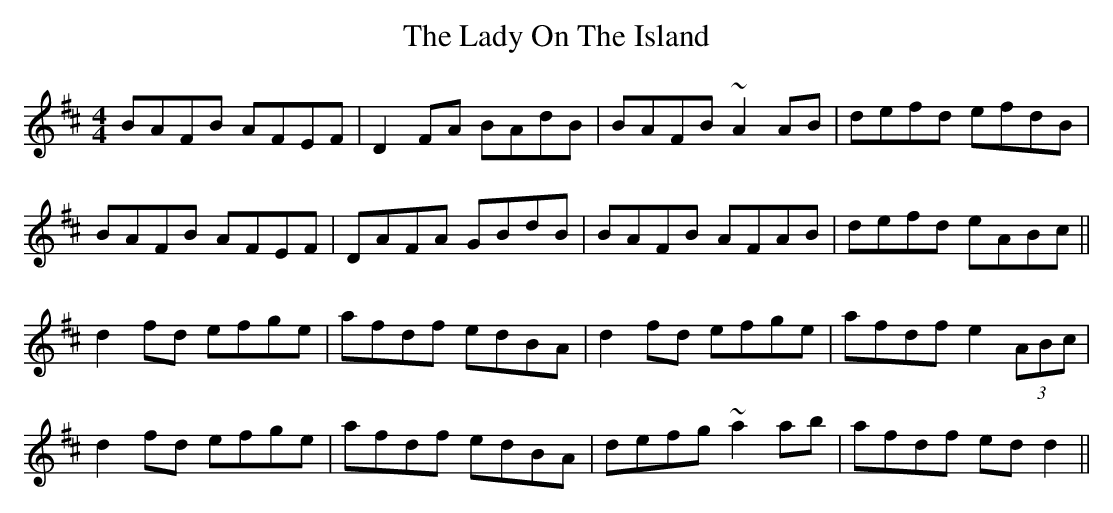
X:1
T: The Lady On The Island
M: 4/4
L: 1/8
K: Dmaj
BAFB AFEF|D2FA BAdB|BAFB ~A2AB|defd efdB|
BAFB AFEF|DAFA GBdB|BAFB AFAB|defd eABc||
d2fd efge|afdf edBA| d2fd efge|afdf e2 (3ABc|
d2fd efge|afdf edBA|defg ~a2ab|afdf edd2||
